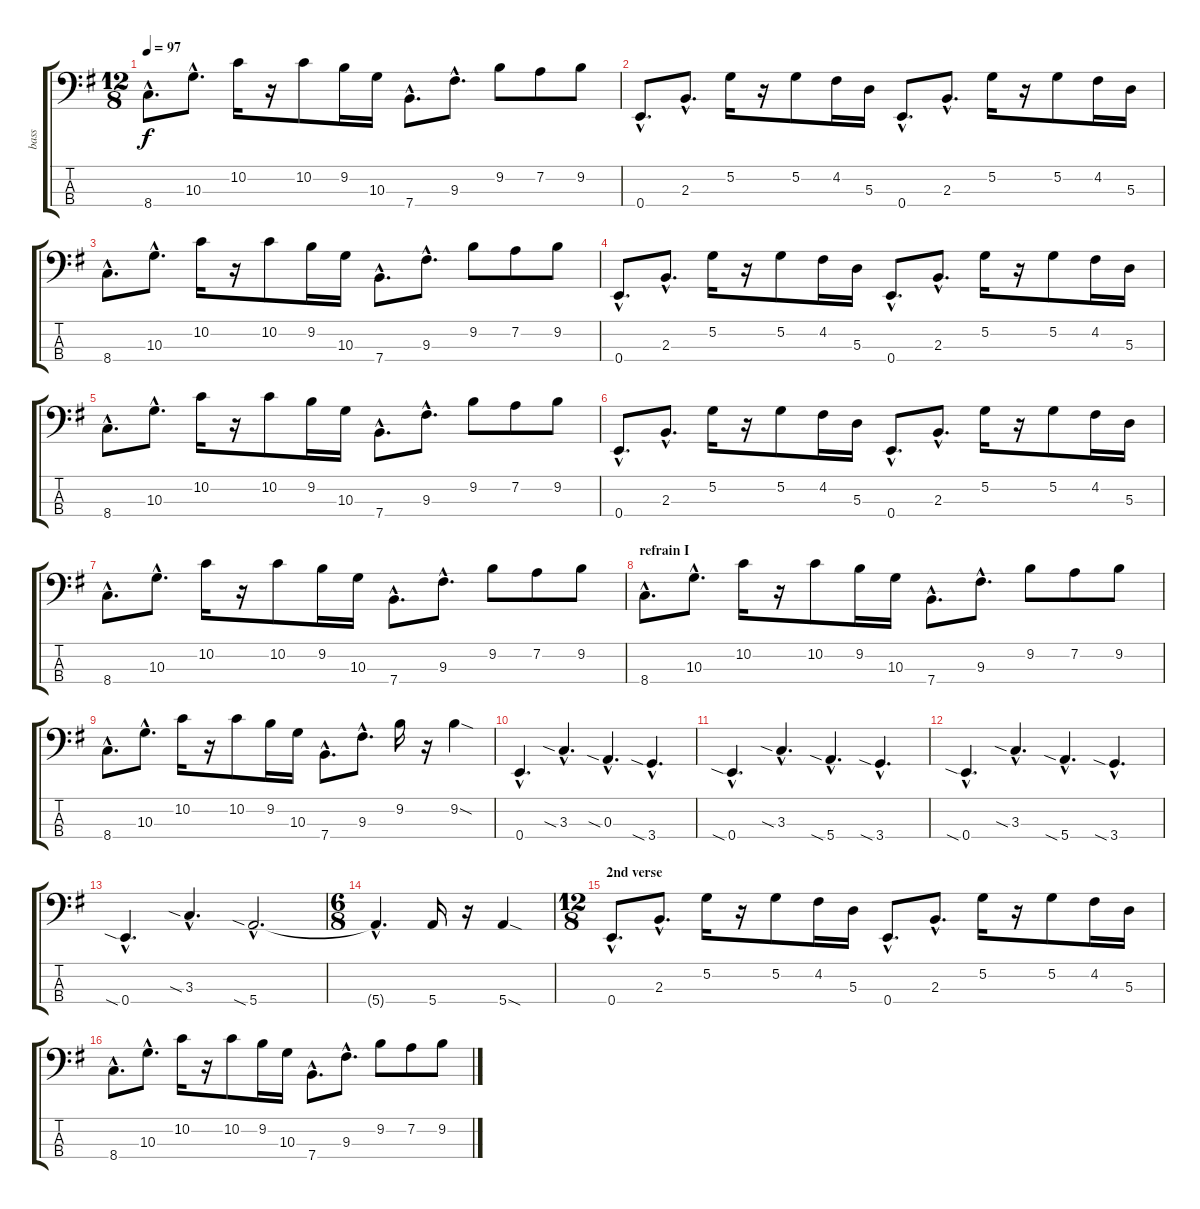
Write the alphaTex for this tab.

\track ("bass" "bass") {instrument electricbassfinger}
\staff {score tabs}
\tuning (G2 D2 A1 E1) {hide}
\ts (12 8)
\tempo 97
\clef f4
\ks g
8.4{hac}.8{d dy f} 10.3{hac}.8{d} 10.2.16 r.16 10.2.8 9.2.16 10.3.16 7.4{hac}.8{d} 9.3{hac}.8{d} 9.2.8 7.2.8 9.2.8 |
0.4{hac}.8{d} 2.3{hac}.8{d} 5.2.16 r.16 5.2.8 4.2.16 5.3.16 0.4{hac}.8{d} 2.3{hac}.8{d} 5.2.16 r.16 5.2.8 4.2.16 5.3.16 |
8.4{hac}.8{d} 10.3{hac}.8{d} 10.2.16 r.16 10.2.8 9.2.16 10.3.16 7.4{hac}.8{d} 9.3{hac}.8{d} 9.2.8 7.2.8 9.2.8 |
0.4{hac}.8{d} 2.3{hac}.8{d} 5.2.16 r.16 5.2.8 4.2.16 5.3.16 0.4{hac}.8{d} 2.3{hac}.8{d} 5.2.16 r.16 5.2.8 4.2.16 5.3.16 |
8.4{hac}.8{d} 10.3{hac}.8{d} 10.2.16 r.16 10.2.8 9.2.16 10.3.16 7.4{hac}.8{d} 9.3{hac}.8{d} 9.2.8 7.2.8 9.2.8 |
0.4{hac}.8{d} 2.3{hac}.8{d} 5.2.16 r.16 5.2.8 4.2.16 5.3.16 0.4{hac}.8{d} 2.3{hac}.8{d} 5.2.16 r.16 5.2.8 4.2.16 5.3.16 |
8.4{hac}.8{d} 10.3{hac}.8{d} 10.2.16 r.16 10.2.8 9.2.16 10.3.16 7.4{hac}.8{d} 9.3{hac}.8{d} 9.2.8 7.2.8 9.2.8 |
\section ("" "refrain I")
8.4{hac}.8{d} 10.3{hac}.8{d} 10.2.16 r.16 10.2.8 9.2.16 10.3.16 7.4{hac}.8{d} 9.3{hac}.8{d} 9.2.8 7.2.8 9.2.8 |
8.4{hac}.8{d} 10.3{hac}.8{d} 10.2.16 r.16 10.2.8 9.2.16 10.3.16 7.4{hac}.8{d} 9.3{hac}.8{d} 9.2.16 r.16 9.2{sod}.4 |
0.4{hac}.4{d} 3.3{sia hac}.4{d} 0.3{sia hac}.4{d} 3.4{sia hac}.4{d} |
0.4{sia hac}.4{d} 3.3{sia hac}.4{d} 5.4{sia hac}.4{d} 3.4{sia hac}.4{d} |
0.4{sia hac}.4{d} 3.3{sia hac}.4{d} 5.4{sia hac}.4{d} 3.4{sia hac}.4{d} |
0.4{sia hac}.4{d} 3.3{sia hac}.4{d} 5.4{sia hac}.2{d} |
\ts (6 8)
5.4{hac t}.4{d} 5.4.16 r.16 5.4{sod}.4 |
\ts (12 8)
\section ("" "2nd verse")
0.4{hac}.8{d} 2.3{hac}.8{d} 5.2.16 r.16 5.2.8 4.2.16 5.3.16 0.4{hac}.8{d} 2.3{hac}.8{d} 5.2.16 r.16 5.2.8 4.2.16 5.3.16 |
8.4{hac}.8{d} 10.3{hac}.8{d} 10.2.16 r.16 10.2.8 9.2.16 10.3.16 7.4{hac}.8{d} 9.3{hac}.8{d} 9.2.8 7.2.8 9.2.8
